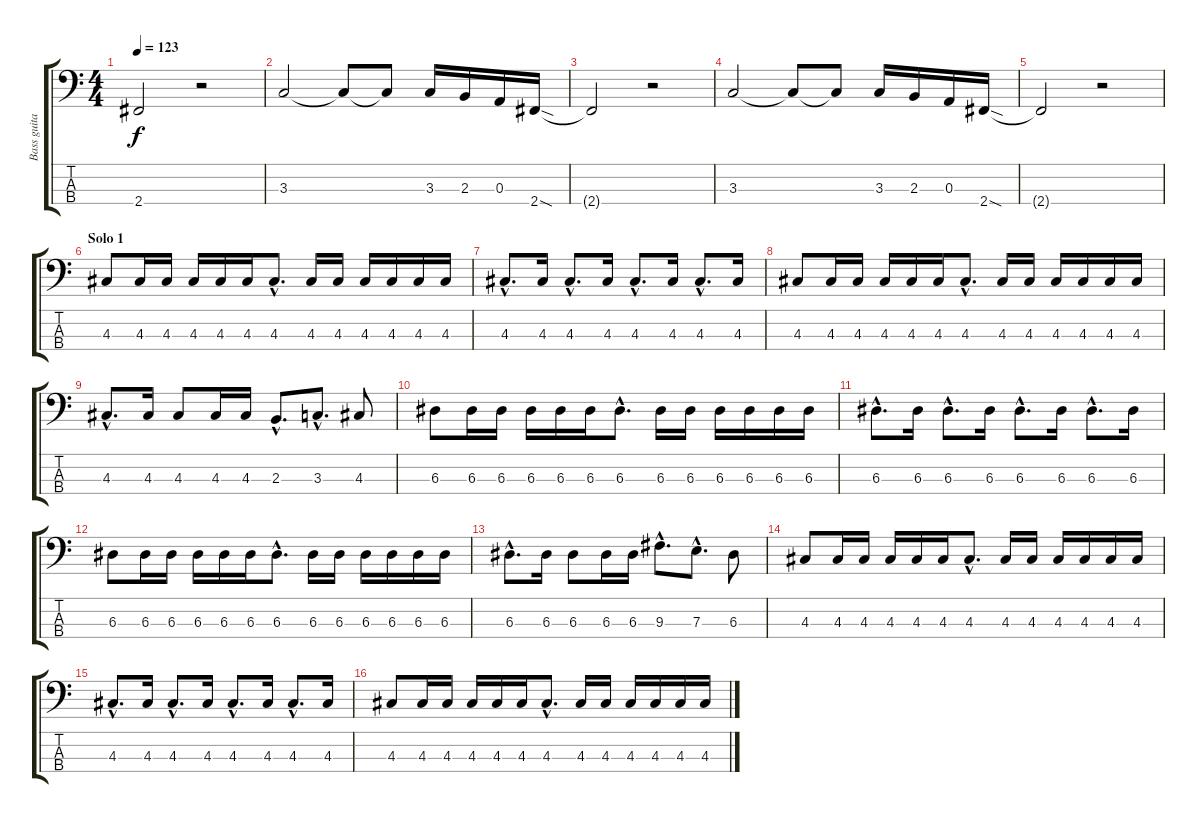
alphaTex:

\track ("Bass guitar" "Bass guita") {instrument electricbasspick}
\staff {score tabs}
\tuning (G2 D2 A1 E1) {hide}
\ts (4 4)
\tempo 123
\clef f4
\ks c
2.4{t}.2{dy f} r.2 |
3.3.2 3.3{t}.8 3.3{t}.8 3.3.16 2.3.16 0.3.16 2.4{sod}.16 |
2.4{t}.2 r.2 |
3.3.2 3.3{t}.8 3.3{t}.8 3.3.16 2.3.16 0.3.16 2.4{sod}.16 |
2.4{t}.2 r.2 |
\section ("" "Solo 1")
4.3.8 4.3.16 4.3.16 4.3.16 4.3.16 4.3.16 4.3{hac}.8{d} 4.3.16 4.3.16 4.3.16 4.3.16 4.3.16 4.3.16 |
4.3{hac}.8{d} 4.3.16 4.3{hac}.8{d} 4.3.16 4.3{hac}.8{d} 4.3.16 4.3{hac}.8{d} 4.3.16 |
4.3.8 4.3.16 4.3.16 4.3.16 4.3.16 4.3.16 4.3{hac}.8{d} 4.3.16 4.3.16 4.3.16 4.3.16 4.3.16 4.3.16 |
4.3{hac}.8{d} 4.3.16 4.3.8 4.3.16 4.3.16 2.3{hac}.8{d} 3.3{hac}.8{d} 4.3.8 |
6.3.8 6.3.16 6.3.16 6.3.16 6.3.16 6.3.16 6.3{hac}.8{d} 6.3.16 6.3.16 6.3.16 6.3.16 6.3.16 6.3.16 |
6.3{hac}.8{d} 6.3.16 6.3{hac}.8{d} 6.3.16 6.3{hac}.8{d} 6.3.16 6.3{hac}.8{d} 6.3.16 |
6.3.8 6.3.16 6.3.16 6.3.16 6.3.16 6.3.16 6.3{hac}.8{d} 6.3.16 6.3.16 6.3.16 6.3.16 6.3.16 6.3.16 |
6.3{hac}.8{d} 6.3.16 6.3.8 6.3.16 6.3.16 9.3{hac}.8{d} 7.3{hac}.8{d} 6.3.8 |
4.3.8 4.3.16 4.3.16 4.3.16 4.3.16 4.3.16 4.3{hac}.8{d} 4.3.16 4.3.16 4.3.16 4.3.16 4.3.16 4.3.16 |
4.3{hac}.8{d} 4.3.16 4.3{hac}.8{d} 4.3.16 4.3{hac}.8{d} 4.3.16 4.3{hac}.8{d} 4.3.16 |
4.3.8 4.3.16 4.3.16 4.3.16 4.3.16 4.3.16 4.3{hac}.8{d} 4.3.16 4.3.16 4.3.16 4.3.16 4.3.16 4.3.16
